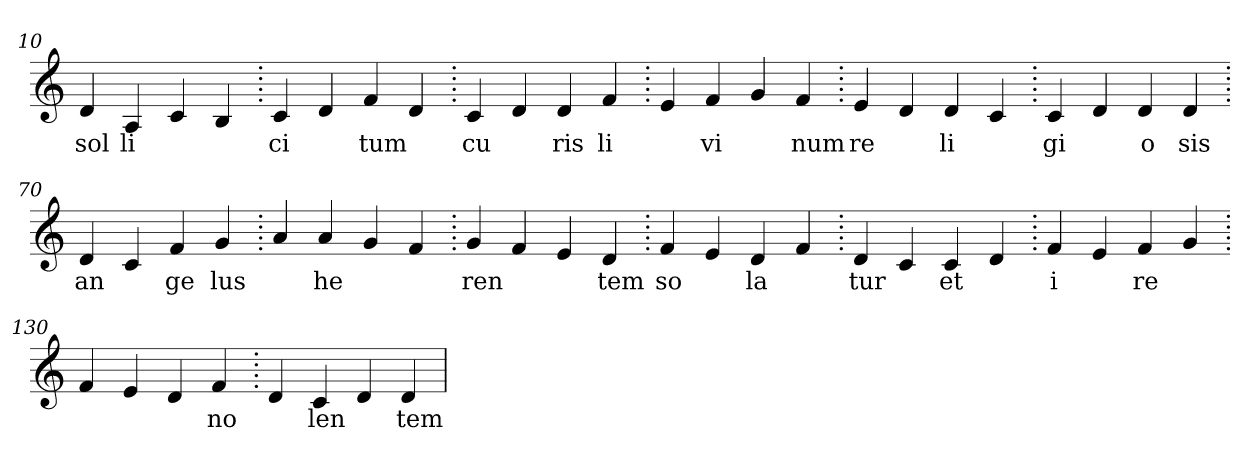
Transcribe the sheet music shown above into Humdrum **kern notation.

**kern	**text
*part1	*part1
*staff1	*staff1
*clefG2	*
=10.	=10.
4d	sol
4A	li
4c	.
4B	.
=20.	=20.
4c	ci
4d	.
4f	tum
4d	.
=30.	=30.
4c	cu
4d	.
4d	ris
4f	li
=40.	=40.
4e	.
4f	vi
4g	.
4f	num
=50.	=50.
4e	re
4d	.
4d	li
4c	.
=60.	=60.
4c	gi
4d	.
4d	o
4d	sis
=70.	=70.
4d	an
4c	.
4f	ge
4g	lus
=80.	=80.
4a	.
4a	he
4g	.
4f	.
=90.	=90.
4g	ren
4f	.
4e	.
4d	tem
=100.	=100.
4f	so
4e	.
4d	la
4f	.
=110.	=110.
4d	tur
4c	.
4c	et
4d	.
=120.	=120.
4f	i
4e	.
4f	re
4g	.
=130.	=130.
4f	.
4e	.
4d	.
4f	no
=140.	=140.
4d	.
4c	len
4d	.
4d	tem
=	=
*-	*-
